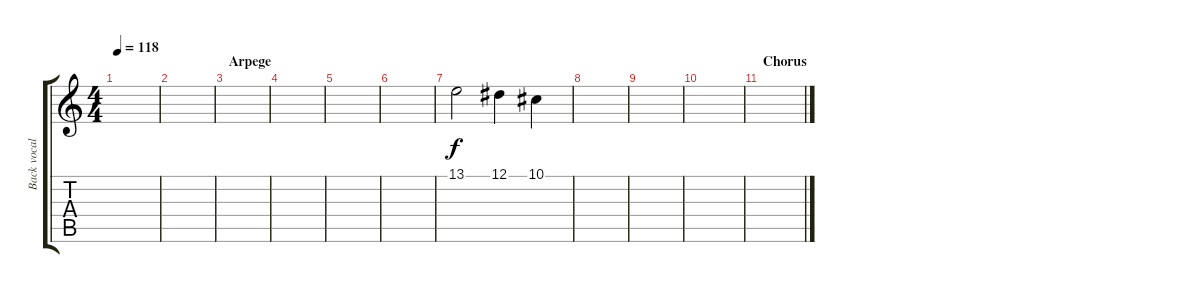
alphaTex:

\track ("Back vocal " "Back vocal") {instrument violin}
\staff {score tabs}
\tuning (Eb4 Bb3 Gb3 Db3 Ab2 Eb2) {hide}
\ts (4 4)
\tempo 118
\clef g2
\ks c
|
|
\section ("" "Arpege")
|
|
|
|
13.1.2 12.1.4 10.1.4 |
|
|
|
\section ("" "Chorus")
